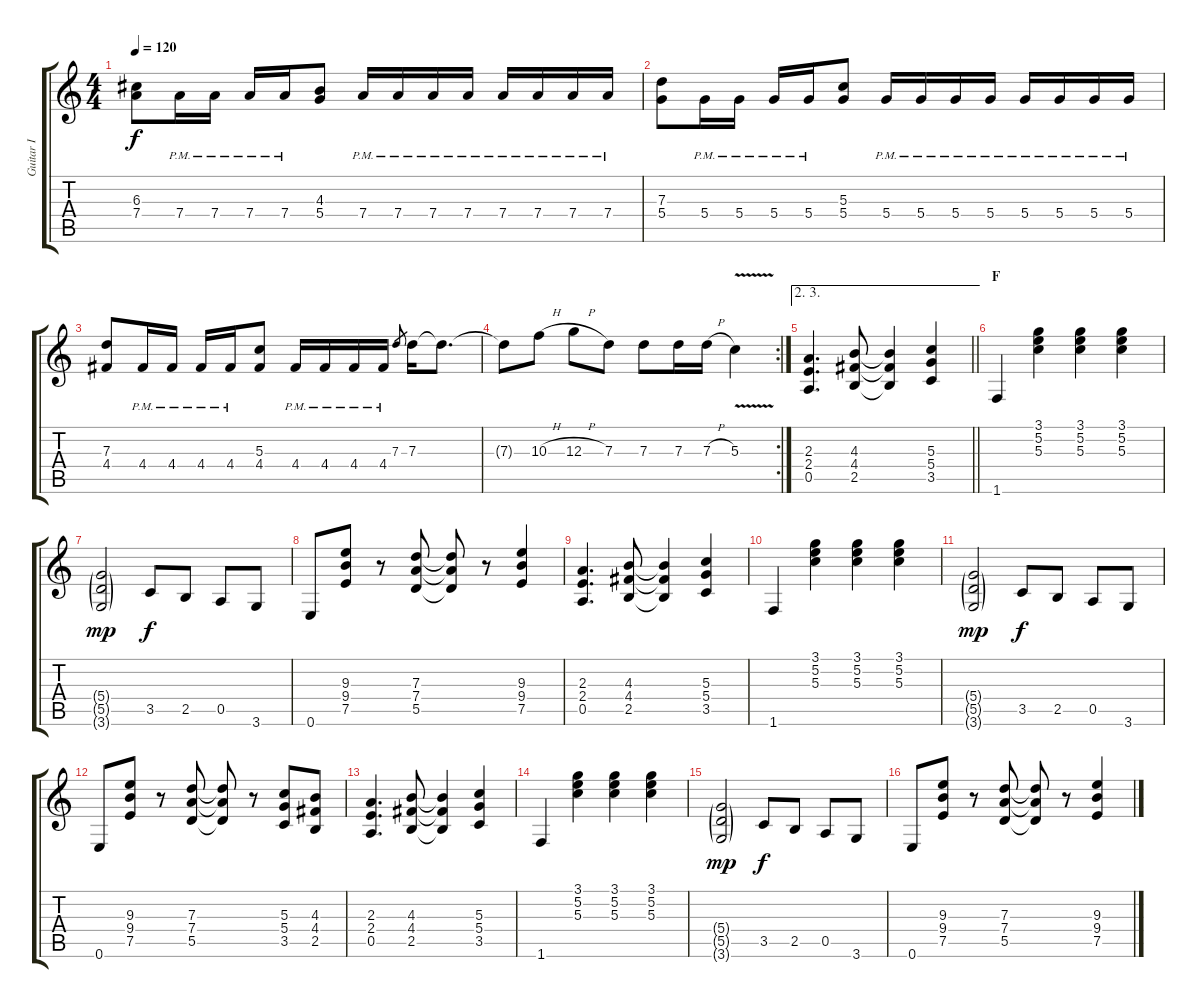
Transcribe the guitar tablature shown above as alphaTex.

\track ("Guitar I" "Guitar I") {instrument overdrivenguitar}
\staff {score tabs}
\tuning (E4 B3 G3 D3 A2 E2) {hide}
\ts (4 4)
\tempo 120
\clef g2
\ks c
(6.3 7.4).8{dy f} 7.4{pm}.16 7.4{pm}.16 7.4{pm}.16 7.4{pm}.16 (4.3 5.4).8 7.4{pm}.16 7.4{pm}.16 7.4{pm}.16 7.4{pm}.16 7.4{pm}.16 7.4{pm}.16 7.4{pm}.16 7.4{pm}.16 |
(7.3 5.4).8 5.4{pm}.16 5.4{pm}.16 5.4{pm}.16 5.4{pm}.16 (5.3 5.4).8 5.4{pm}.16 5.4{pm}.16 5.4{pm}.16 5.4{pm}.16 5.4{pm}.16 5.4{pm}.16 5.4{pm}.16 5.4{pm}.16 |
(7.3 4.4).8 4.4{pm}.16 4.4{pm}.16 4.4{pm}.16 4.4{pm}.16 (5.3 4.4).8 4.4{pm}.16 4.4{pm}.16 4.4{pm}.16 4.4{pm}.16 7.3.8{gr} 7.3.16 7.3{t}.8{d} |
\rc 2
7.3{t}.8 10.3{h}.8 12.3{h}.8 7.3.8 7.3.8 7.3.16 7.3{h}.16 5.3{v}.4 |
\ae (2 3)
\barLineRight lightlight
(2.3 2.4 0.5).4{d} (4.3 4.4 2.5).8 (4.3{t} 4.4{t} 2.5{t}).4 (5.3 5.4 3.5).4 |
\section ("" "F")
1.6.4 (3.1 5.2 5.3).4 (3.1 5.2 5.3).4 (3.1 5.2 5.3).4 |
(5.4{g} 5.5{g} 3.6{g}).2{dy mp} 3.5.8{dy f} 2.5.8 0.5.8 3.6.8 |
0.6.8 (9.3 9.4 7.5).8 r.8 (7.3 7.4 5.5).8 (7.3{t} 7.4{t} 5.5{t}).8 r.8 (9.3 9.4 7.5).4 |
(2.3 2.4 0.5).4{d} (4.3 4.4 2.5).8 (4.3{t} 4.4{t} 2.5{t}).4 (5.3 5.4 3.5).4 |
1.6.4 (3.1 5.2 5.3).4 (3.1 5.2 5.3).4 (3.1 5.2 5.3).4 |
(5.4{g} 5.5{g} 3.6{g}).2{dy mp} 3.5.8{dy f} 2.5.8 0.5.8 3.6.8 |
0.6.8 (9.3 9.4 7.5).8 r.8 (7.3 7.4 5.5).8 (7.3{t} 7.4{t} 5.5{t}).8 r.8 (5.3 5.4 3.5).8 (4.3 4.4 2.5).8 |
(2.3 2.4 0.5).4{d} (4.3 4.4 2.5).8 (4.3{t} 4.4{t} 2.5{t}).4 (5.3 5.4 3.5).4 |
1.6.4 (3.1 5.2 5.3).4 (3.1 5.2 5.3).4 (3.1 5.2 5.3).4 |
(5.4{g} 5.5{g} 3.6{g}).2{dy mp} 3.5.8{dy f} 2.5.8 0.5.8 3.6.8 |
0.6.8 (9.3 9.4 7.5).8 r.8 (7.3 7.4 5.5).8 (7.3{t} 7.4{t} 5.5{t}).8 r.8 (9.3 9.4 7.5).4
